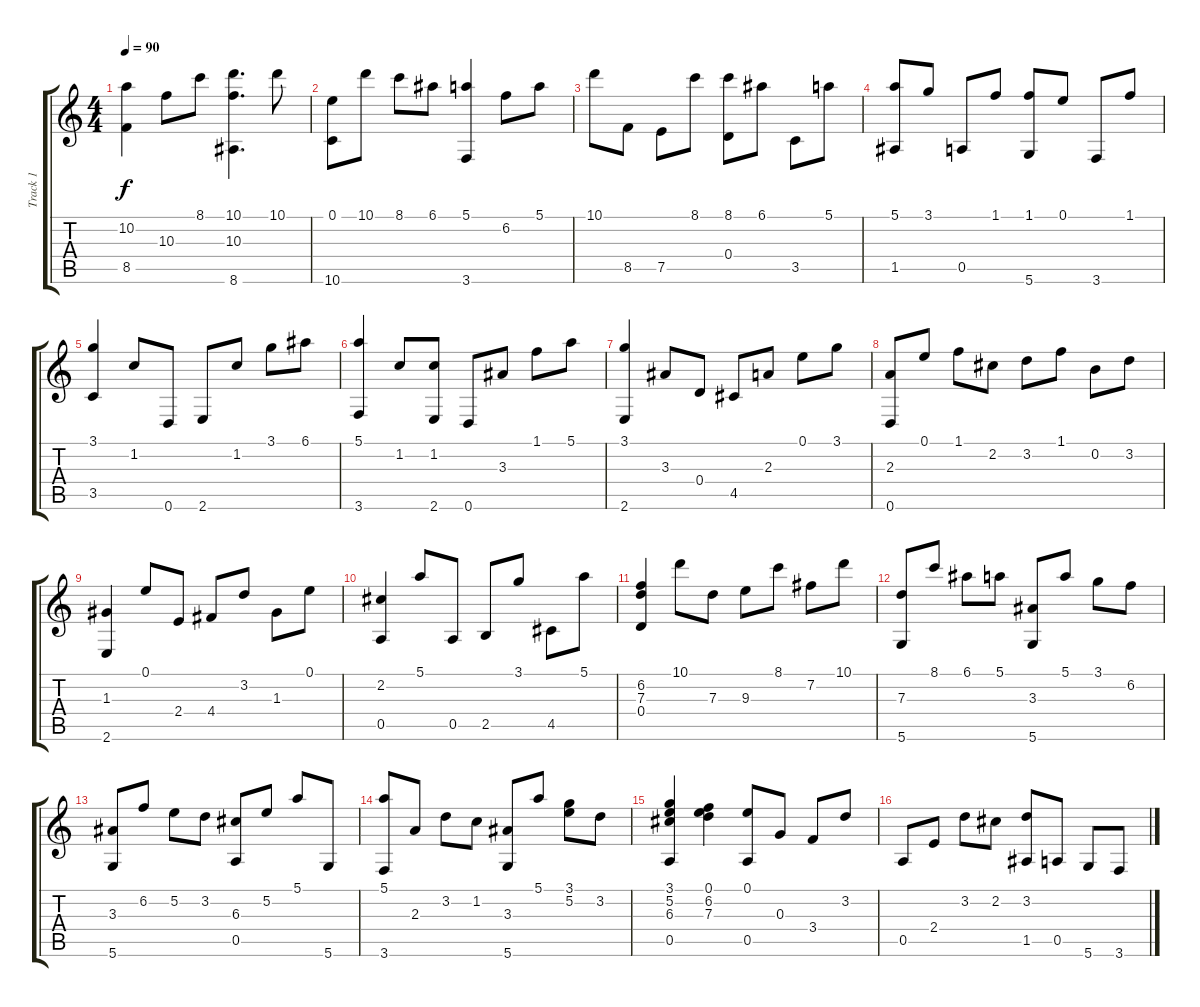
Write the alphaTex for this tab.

\track ("Track 1" "Track 1") {instrument acousticguitarsteel}
\staff {score tabs}
\tuning (E4 B3 G3 D3 A2 D2) {hide}
\ts (4 4)
\tempo 90
\clef g2
\ks c
(10.2 8.5).4{dy f} 10.3.8 8.1.8 (10.1 10.3 8.6).4{d} 10.1.8 |
(0.1 10.6).8 10.1.8 8.1.8 6.1.8 (5.1 3.6).4 6.2.8 5.1.8 |
10.1.8 8.5.8 7.5.8 8.1.8 (8.1 0.4).8 6.1.8 3.5.8 5.1.8 |
(5.1 1.5).8 3.1.8 0.5.8 1.1.8 (1.1 5.6).8 0.1.8 3.6.8 1.1.8 |
(3.1 3.5).4 1.2.8 0.6.8 2.6.8 1.2.8 3.1.8 6.1.8 |
(5.1 3.6).4 1.2.8 (1.2 2.6).8 0.6.8 3.3.8 1.1.8 5.1.8 |
(3.1 2.6).4 3.3.8 0.4.8 4.5.8 2.3.8 0.1.8 3.1.8 |
(2.3 0.6).8 0.1.8 1.1.8 2.2.8 3.2.8 1.1.8 0.2.8 3.2.8 |
(1.3 2.6).4 0.1.8 2.4.8 4.4.8 3.2.8 1.3.8 0.1.8 |
(2.2 0.5).4 5.1.8 0.5.8 2.5.8 3.1.8 4.5.8 5.1.8 |
(6.2 7.3 0.4).4 10.1.8 7.3.8 9.3.8 8.1.8 7.2.8 10.1.8 |
(7.3 5.6).8 8.1.8 6.1.8 5.1.8 (3.3 5.6).8 5.1.8 3.1.8 6.2.8 |
(3.3 5.6).8 6.2.8 5.2.8 3.2.8 (6.3 0.5).8 5.2.8 5.1.8 5.6.8 |
(5.1 3.6).8 2.3.8 3.2.8 1.2.8 (3.3 5.6).8 5.1.8 (3.1 5.2).8 3.2.8 |
(3.1 5.2 6.3 0.5).4 (0.1 6.2 7.3).4 (0.1 0.5).8 0.3.8 3.4.8 3.2.8 |
0.5.8 2.4.8 3.2.8 2.2.8 (3.2 1.5).8 0.5.8 5.6.8 3.6.8
